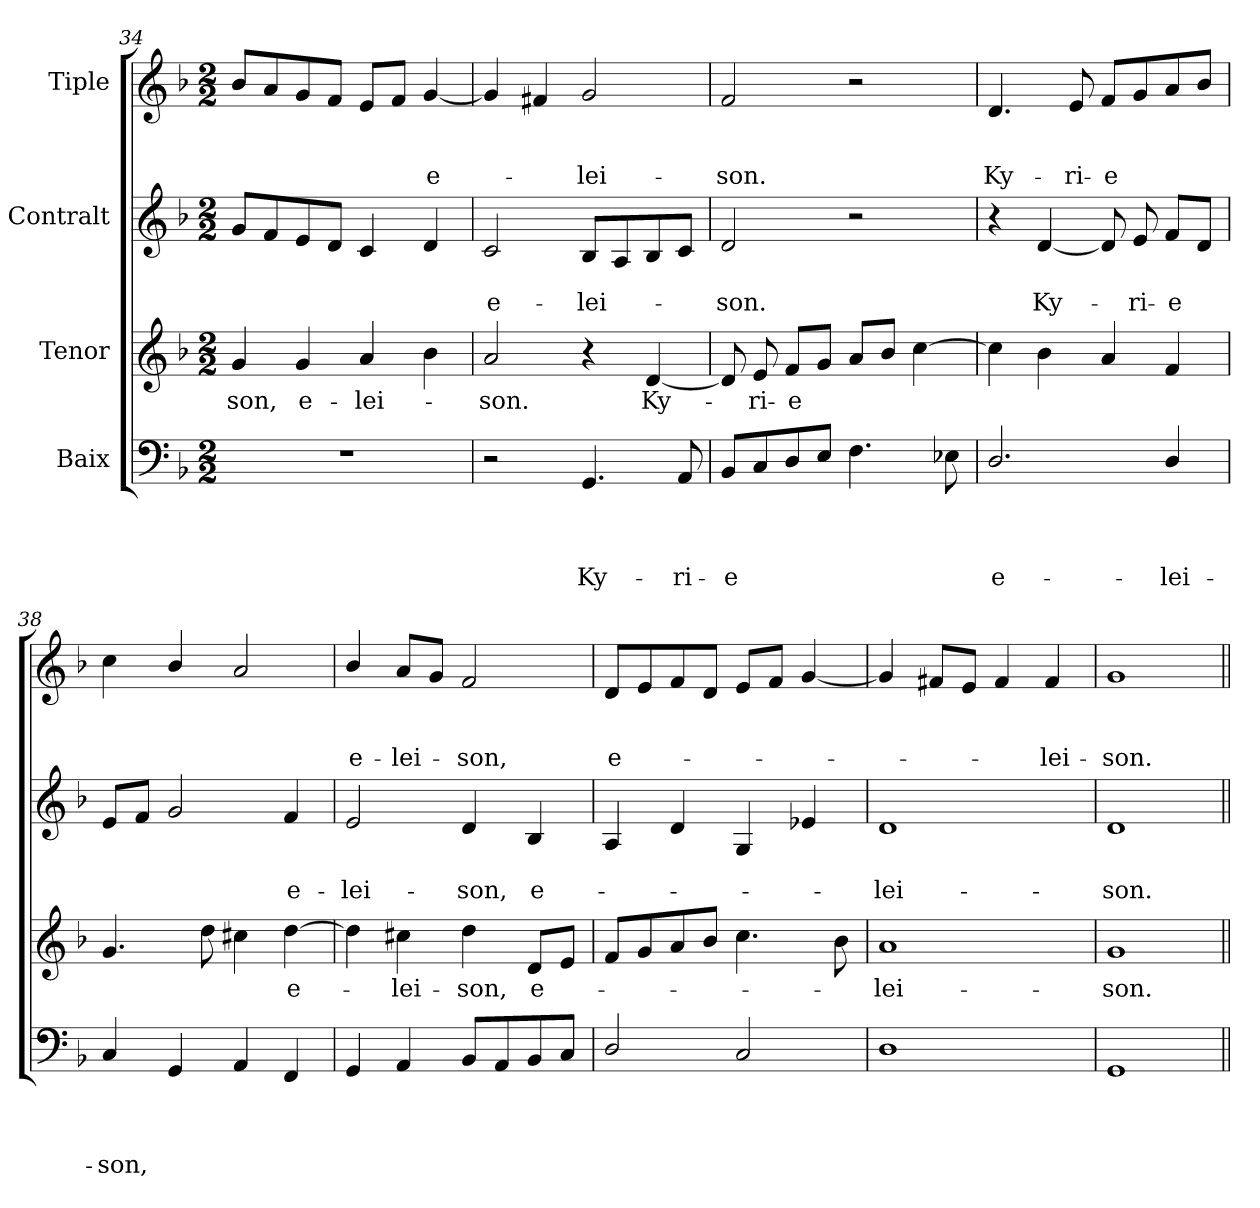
**kern	**text	**text	**text	**text	**kern	**text	**kern	**text	**text	**kern	**text	**text	**text
*part4	*part4	*part4	*part4	*part4	*part3	*part3	*part2	*part2	*part2	*part1	*part1	*part1	*part1
*staff4	*staff4	*staff4	*staff4	*staff4	*staff3	*staff3	*staff2	*staff2	*staff2	*staff1	*staff1	*staff1	*staff1
*I"Baix	*	*	*	*	*I"Tenor	*	*I"Contralt	*	*	*I"Tiple	*	*	*
*clefF4	*	*	*	*	*clefG2	*	*clefG2	*	*	*clefG2	*	*	*
*k[b-]	*	*	*	*	*k[b-]	*	*k[b-]	*	*	*k[b-]	*	*	*
*F:	*	*	*	*	*F:	*	*F:	*	*	*F:	*	*	*
*M2/2	*	*	*	*	*M2/2	*	*M2/2	*	*	*M2/2	*	*	*
=34	=34	=34	=34	=34	=34	=34	=34	=34	=34	=34	=34	=34	=34
!	!	!	!	!	!	!LO:LY:b	!	!	!	!	!	!	!
1r	.	.	.	.	4g/	-son,	8g/L	.	.	8b-/L	.	.	.
.	.	.	.	.	.	.	8f/	.	.	8a/	.	.	.
!	!	!	!	!	!	!LO:LY:b	!	!	!	!	!	!	!
.	.	.	.	.	4g/	e-	8e/	.	.	8g/	.	.	.
.	.	.	.	.	.	.	8d/J	.	.	8f/J	.	.	.
!	!	!	!	!	!	!LO:LY:b	!	!	!	!	!	!	!
.	.	.	.	.	4a/	-lei-	4c/	.	.	8e/L	.	.	.
.	.	.	.	.	.	.	.	.	.	8f/J	.	.	.
!	!	!	!	!	!	!	!	!	!	!	!	!	!LO:LY:b
.	.	.	.	.	4b-\	.	4d/	.	.	[<4g/	.	.	e-
!!LO:LB:g=z
=35	=35	=35	=35	=35	=35	=35	=35	=35	=35	=35	=35	=35	=35
!	!	!	!	!	!	!LO:LY:b	!	!	!LO:LY:b	!	!	!	!
2r	.	.	.	.	2a/	-son.	2c/	.	e-	4g/]	.	.	.
.	.	.	.	.	.	.	.	.	.	4f#X/	.	.	.
!	!	!	!	!LO:LY:b	!	!	!	!	!LO:LY:b	!	!	!	!LO:LY:b
4.GG/	.	.	.	Ky-	4r	.	8B-/L	.	-lei-	2g/	.	.	-lei-
.	.	.	.	.	.	.	8A/	.	.	.	.	.	.
!	!	!	!	!	!	!LO:LY:b	!	!	!	!	!	!	!
.	.	.	.	.	[<4d/	Ky-	8B-/	.	.	.	.	.	.
!	!	!	!	!LO:LY:b	!	!	!	!	!	!	!	!	!
8AA/	.	.	.	-ri-	.	.	8c/J	.	.	.	.	.	.
=36	=36	=36	=36	=36	=36	=36	=36	=36	=36	=36	=36	=36	=36
!	!	!	!	!LO:LY:b	!	!	!	!	!LO:LY:b	!	!	!	!LO:LY:b
8BB-/L	.	.	.	-e	8d/]	.	2d/	.	-son.	2f/	.	.	-son.
!	!	!	!	!	!	!LO:LY:b	!	!	!	!	!	!	!
8C/	.	.	.	.	8e/	-ri-	.	.	.	.	.	.	.
!	!	!	!	!	!	!LO:LY:b	!	!	!	!	!	!	!
8D/	.	.	.	.	8f/L	-e	.	.	.	.	.	.	.
8E/J	.	.	.	.	8g/J	.	.	.	.	.	.	.	.
4.F\	.	.	.	.	8a/L	.	2r	.	.	2r	.	.	.
.	.	.	.	.	8b-/J	.	.	.	.	.	.	.	.
.	.	.	.	.	[>4cc\	.	.	.	.	.	.	.	.
8E-X\	.	.	.	.	.	.	.	.	.	.	.	.	.
=37	=37	=37	=37	=37	=37	=37	=37	=37	=37	=37	=37	=37	=37
!	!	!	!	!LO:LY:b	!	!	!	!	!	!	!	!	!LO:LY:b
2.D/	.	.	.	e-	4cc\]	.	4r	.	.	4.d/	.	.	Ky-
!	!	!	!	!	!	!	!	!	!LO:LY:b	!	!	!	!
.	.	.	.	.	4b-\	.	[<4d/	.	Ky-	.	.	.	.
!	!	!	!	!	!	!	!	!	!	!	!	!	!LO:LY:b
.	.	.	.	.	.	.	.	.	.	8e/	.	.	-ri-
!	!	!	!	!	!	!	!	!	!	!	!	!	!LO:LY:b
.	.	.	.	.	4a/	.	8d/]	.	.	8f/L	.	.	-e
!	!	!	!	!	!	!	!	!	!LO:LY:b	!	!	!	!
.	.	.	.	.	.	.	8e/	.	-ri-	8g/	.	.	.
!	!	!	!	!LO:LY:b	!	!	!	!	!LO:LY:b	!	!	!	!
4D/	.	.	.	-lei-	4f/	.	8f/L	.	-e	8a/	.	.	.
.	.	.	.	.	.	.	8d/J	.	.	8b-/J	.	.	.
=38	=38	=38	=38	=38	=38	=38	=38	=38	=38	=38	=38	=38	=38
!	!	!	!	!LO:LY:b	!	!	!	!	!	!	!	!	!
4C/	.	.	.	-son,	4.g/	.	8e/L	.	.	4cc\	.	.	.
.	.	.	.	.	.	.	8f/J	.	.	.	.	.	.
4GG/	.	.	.	.	.	.	2g/	.	.	4b-/	.	.	.
.	.	.	.	.	8dd\	.	.	.	.	.	.	.	.
4AA/	.	.	.	.	4cc#X\	.	.	.	.	2a/	.	.	.
!	!	!	!	!	!	!LO:LY:b	!	!	!LO:LY:b	!	!	!	!
4FF/	.	.	.	.	[>4dd\	e-	4f/	.	e-	.	.	.	.
=39	=39	=39	=39	=39	=39	=39	=39	=39	=39	=39	=39	=39	=39
!	!	!	!	!	!	!	!	!	!LO:LY:b	!	!	!	!LO:LY:b
4GG/	.	.	.	.	4dd\]	.	2e/	.	-lei-	4b-/	.	.	e-
!	!	!	!	!	!	!LO:LY:b	!	!	!	!	!	!	!LO:LY:b
4AA/	.	.	.	.	4cc#X\	-lei-	.	.	.	8a/L	.	.	-lei-
.	.	.	.	.	.	.	.	.	.	8g/J	.	.	.
!	!	!	!	!	!	!LO:LY:b	!	!	!LO:LY:b	!	!	!	!LO:LY:b
8BB-/L	.	.	.	.	4dd\	-son,	4d/	.	-son,	2f/	.	.	-son,
8AA/	.	.	.	.	.	.	.	.	.	.	.	.	.
!	!	!	!	!	!	!LO:LY:b	!	!	!LO:LY:b	!	!	!	!
8BB-/	.	.	.	.	8d/L	e-	4B-/	.	e-	.	.	.	.
8C/J	.	.	.	.	8e/J	.	.	.	.	.	.	.	.
!!LO:LB:g=z
=40	=40	=40	=40	=40	=40	=40	=40	=40	=40	=40	=40	=40	=40
!	!	!	!	!	!	!	!	!	!	!	!	!	!LO:LY:b
2D/	.	.	.	.	8f/L	.	4A/	.	.	8d/L	.	.	e-
.	.	.	.	.	8g/	.	.	.	.	8e/	.	.	.
.	.	.	.	.	8a/	.	4d/	.	.	8f/	.	.	.
.	.	.	.	.	8b-/J	.	.	.	.	8d/J	.	.	.
2C/	.	.	.	.	4.cc\	.	4G/	.	.	8e/L	.	.	.
.	.	.	.	.	.	.	.	.	.	8f/J	.	.	.
.	.	.	.	.	.	.	4e-X/	.	.	[<4g/	.	.	.
.	.	.	.	.	8b-\	.	.	.	.	.	.	.	.
=41	=41	=41	=41	=41	=41	=41	=41	=41	=41	=41	=41	=41	=41
!	!	!	!	!	!	!LO:LY:b	!	!	!LO:LY:b	!	!	!	!
1D	.	.	.	.	1a	-lei-	1d	.	-lei-	4g/]	.	.	.
.	.	.	.	.	.	.	.	.	.	8f#X/L	.	.	.
.	.	.	.	.	.	.	.	.	.	8e/J	.	.	.
.	.	.	.	.	.	.	.	.	.	4f#/	.	.	.
!	!	!	!	!	!	!	!	!	!	!	!	!	!LO:LY:b
.	.	.	.	.	.	.	.	.	.	4f#/	.	.	-lei-
=42	=42	=42	=42	=42	=42	=42	=42	=42	=42	=42	=42	=42	=42
!	!	!	!	!	!	!LO:LY:b	!	!	!LO:LY:b	!	!	!	!LO:LY:b
1GG	.	.	.	.	1g	-son.	1d	.	-son.	1g	.	.	-son.
=||	=||	=||	=||	=||	=||	=||	=||	=||	=||	=||	=||	=||	=||
*-	*-	*-	*-	*-	*-	*-	*-	*-	*-	*-	*-	*-	*-
